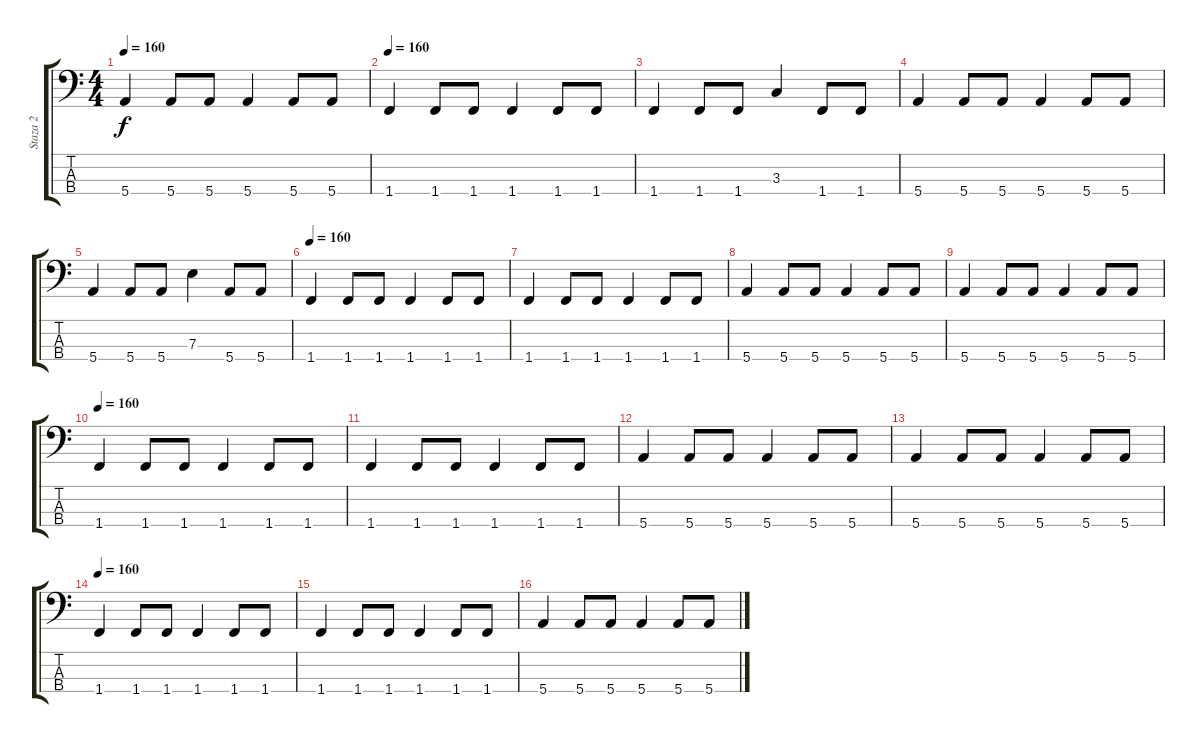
\track ("Staza 2" "Staza 2") {instrument electricbassfinger}
\staff {score tabs}
\tuning (G2 D2 A1 E1) {hide}
\ts (4 4)
\tempo 160
\clef f4
\ks c
5.4.4{dy f} 5.4.8 5.4.8 5.4.4 5.4.8 5.4.8 |
\tempo 160
1.4.4 1.4.8 1.4.8 1.4.4 1.4.8 1.4.8 |
1.4.4 1.4.8 1.4.8 3.3.4 1.4.8 1.4.8 |
5.4.4 5.4.8 5.4.8 5.4.4 5.4.8 5.4.8 |
5.4.4 5.4.8 5.4.8 7.3.4 5.4.8 5.4.8 |
\tempo 160
1.4.4 1.4.8 1.4.8 1.4.4 1.4.8 1.4.8 |
1.4.4 1.4.8 1.4.8 1.4.4 1.4.8 1.4.8 |
5.4.4 5.4.8 5.4.8 5.4.4 5.4.8 5.4.8 |
5.4.4 5.4.8 5.4.8 5.4.4 5.4.8 5.4.8 |
\tempo 160
1.4.4 1.4.8 1.4.8 1.4.4 1.4.8 1.4.8 |
1.4.4 1.4.8 1.4.8 1.4.4 1.4.8 1.4.8 |
5.4.4 5.4.8 5.4.8 5.4.4 5.4.8 5.4.8 |
5.4.4 5.4.8 5.4.8 5.4.4 5.4.8 5.4.8 |
\tempo 160
1.4.4 1.4.8 1.4.8 1.4.4 1.4.8 1.4.8 |
1.4.4 1.4.8 1.4.8 1.4.4 1.4.8 1.4.8 |
5.4.4 5.4.8 5.4.8 5.4.4 5.4.8 5.4.8
